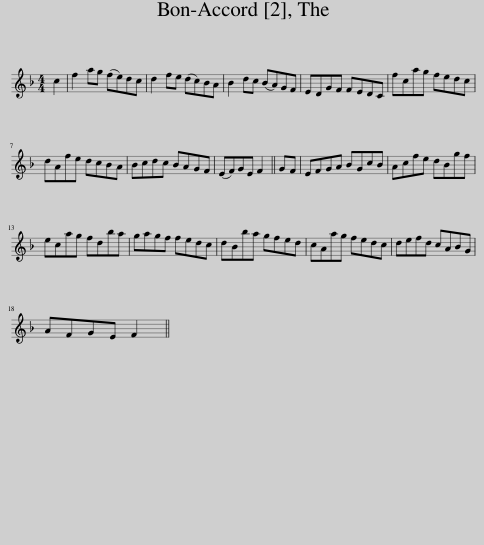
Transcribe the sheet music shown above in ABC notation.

X:1
L:1/8
M:4/4
I:linebreak $
K:F
V:1 treble
V:1
 c2 | f2 ag (fe)dc | d2 fe (dc)BA | B2 dc (BA)GF | EDGF FEDC | %5
 fcag fedc |$ dAfe dcBA | Bcdc BAGF | (EF)GE F2 || GF | %10
 EFGA BGcB | Acfe dBgf |$ ecag fdba | gagf fedc | dBba gfed | %15
 cAag fedc | defd cABG |$ AFGE F2 || %18
